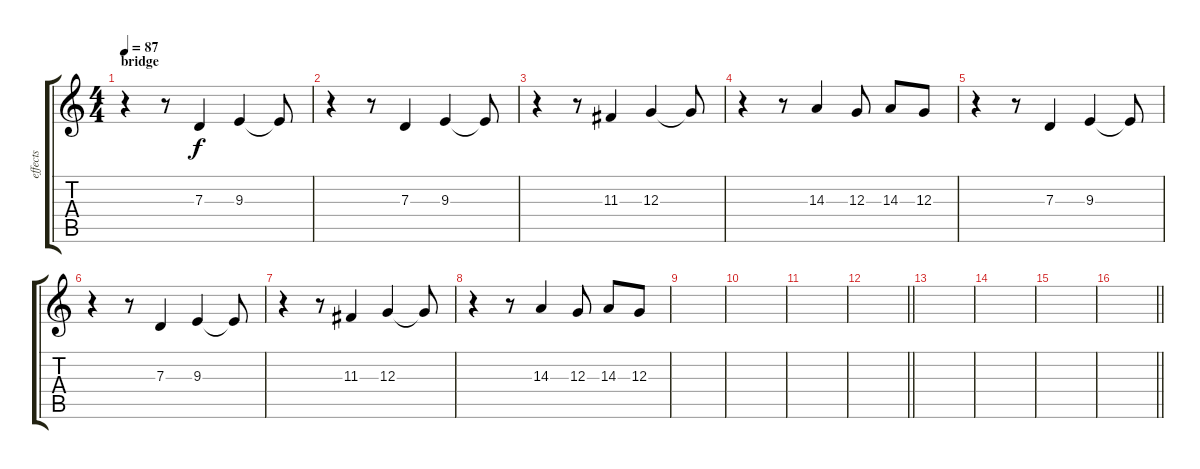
\track ("effects" "effects") {instrument seashore}
\staff {score tabs}
\tuning (E4 B3 G3 D3 A2 E2) {hide}
\ts (4 4)
\section ("" "bridge")
\tempo 87
\clef g2
\ks c
r.4{dy f} r.8 7.3.4{instrument tenorsax} 9.3.4{instrument tenorsax} 9.3{t}.8 |
r.4 r.8 7.3.4{instrument tenorsax} 9.3.4{instrument tenorsax} 9.3{t}.8 |
r.4 r.8 11.3.4{instrument tenorsax} 12.3.4{instrument tenorsax} 12.3{t}.8 |
r.4 r.8 14.3.4{instrument tenorsax} 12.3.8{instrument tenorsax} 14.3.8{instrument tenorsax} 12.3.8{instrument tenorsax} |
r.4 r.8 7.3.4{instrument tenorsax} 9.3.4{instrument tenorsax} 9.3{t}.8 |
r.4 r.8 7.3.4{instrument tenorsax} 9.3.4{instrument tenorsax} 9.3{t}.8 |
r.4 r.8 11.3.4{instrument tenorsax} 12.3.4{instrument tenorsax} 12.3{t}.8 |
r.4 r.8 14.3.4{instrument tenorsax} 12.3.8{instrument tenorsax} 14.3.8{instrument tenorsax} 12.3.8{instrument tenorsax} |
|
|
|
\barLineRight lightlight
|
|
|
|
\barLineRight lightlight
